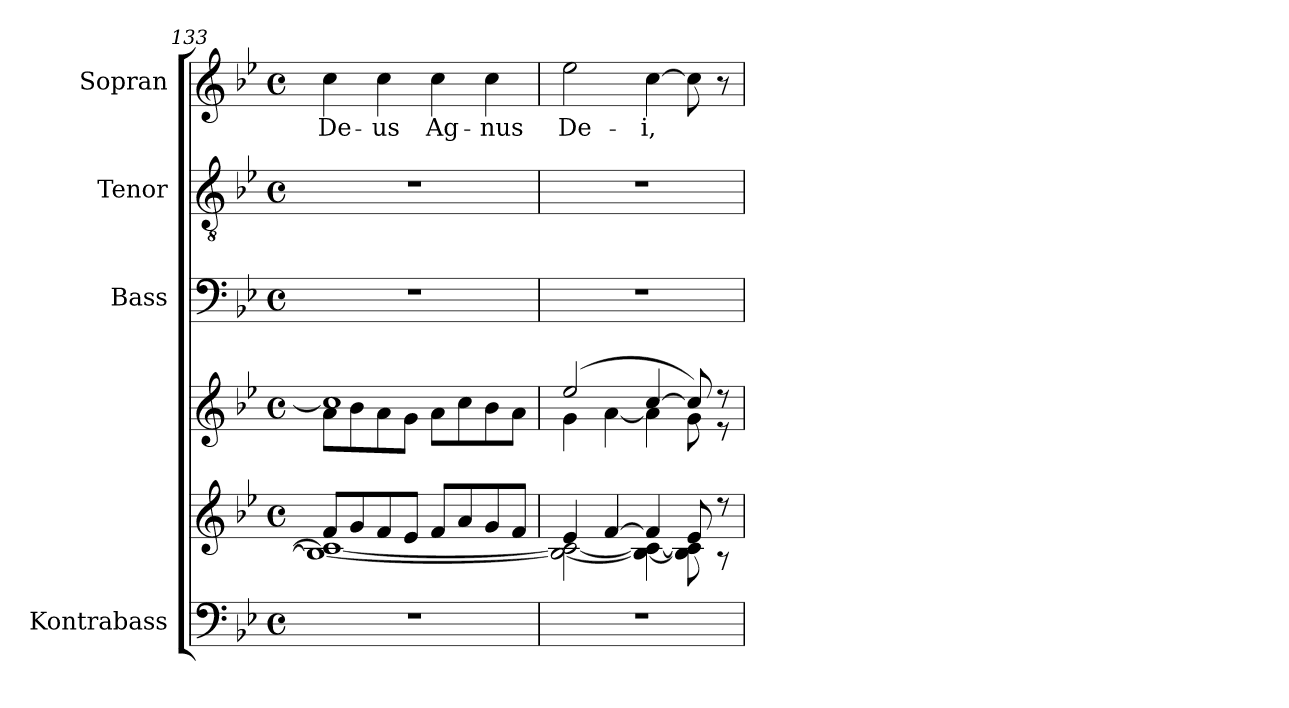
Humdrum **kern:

**kern	**kern	**kern	**kern	**kern	**kern	**text
*part5	*part4	*part4	*part3	*part2	*part1	*part1
*staff6	*staff5	*staff4	*staff3	*staff2	*staff1	*staff1
*I"Kontrabass	*	*	*I"Bass	*I"Tenor	*I"Sopran	*
*I'Kb.	*	*	*I'B.	*I'T.	*I'S.	*
*clefF4	*clefG2	*clefG2	*clefF4	*clefGv2	*clefG2	*
*ITrd7c12	*	*	*	*	*	*
*k[b-e-]	*k[b-e-]	*k[b-e-]	*k[b-e-]	*k[b-e-]	*k[b-e-]	*
*B-:	*B-:	*B-:	*B-:	*B-:	*B-:	*
*M4/4	*M4/4	*M4/4	*M4/4	*M4/4	*M4/4	*
*met(c)	*met(c)	*met(c)	*met(c)	*met(c)	*met(c)	*
=133	=133	=133	=133	=133	=133	=133
*	*^	*^	*	*	*	*
!	!	!	!	!	!	!	!	!LO:LY:b
1r	8f/L	1B-_ 1c_	1cc]	8a\L	1r	1r	4cc\	De-
.	8g/	.	.	8b-\	.	.	.	.
!	!	!	!	!	!	!	!	!LO:LY:b
.	8f/	.	.	8a\	.	.	4cc\	-us
.	8e-/J	.	.	8g\J	.	.	.	.
!	!	!	!	!	!	!	!	!LO:LY:b
.	8f/L	.	.	8a\L	.	.	4cc\	Ag-
.	8a/	.	.	8cc\	.	.	.	.
!	!	!	!	!	!	!	!	!LO:LY:b
.	8g/	.	.	8b-\	.	.	4cc\	-nus
.	8f/J	.	.	8a\J	.	.	.	.
=134	=134	=134	=134	=134	=134	=134	=134	=134
!	!	!	!	!	!	!	!	!LO:LY:b
1r	4e-/	2B-\_ 2c\_	(2ee-/	4g\	1r	1r	2ee-\	De-
.	[>4f/	.	.	[<4a\	.	.	.	.
!	!	!	!	!	!	!	!	!LO:LY:b
.	4f/]	4B-\_ 4c\_	[>4cc/	4a\]	.	.	[4cc\	-i,
.	8e-/	8B-\] 8c\]	8cc/])	8g\	.	.	8cc\]	.
.	8r	8r	8r	8r	.	.	8r	.
*	*v	*v	*	*	*	*	*	*
*	*	*v	*v	*	*	*	*
=	=	=	=	=	=	=
*-	*-	*-	*-	*-	*-	*-
